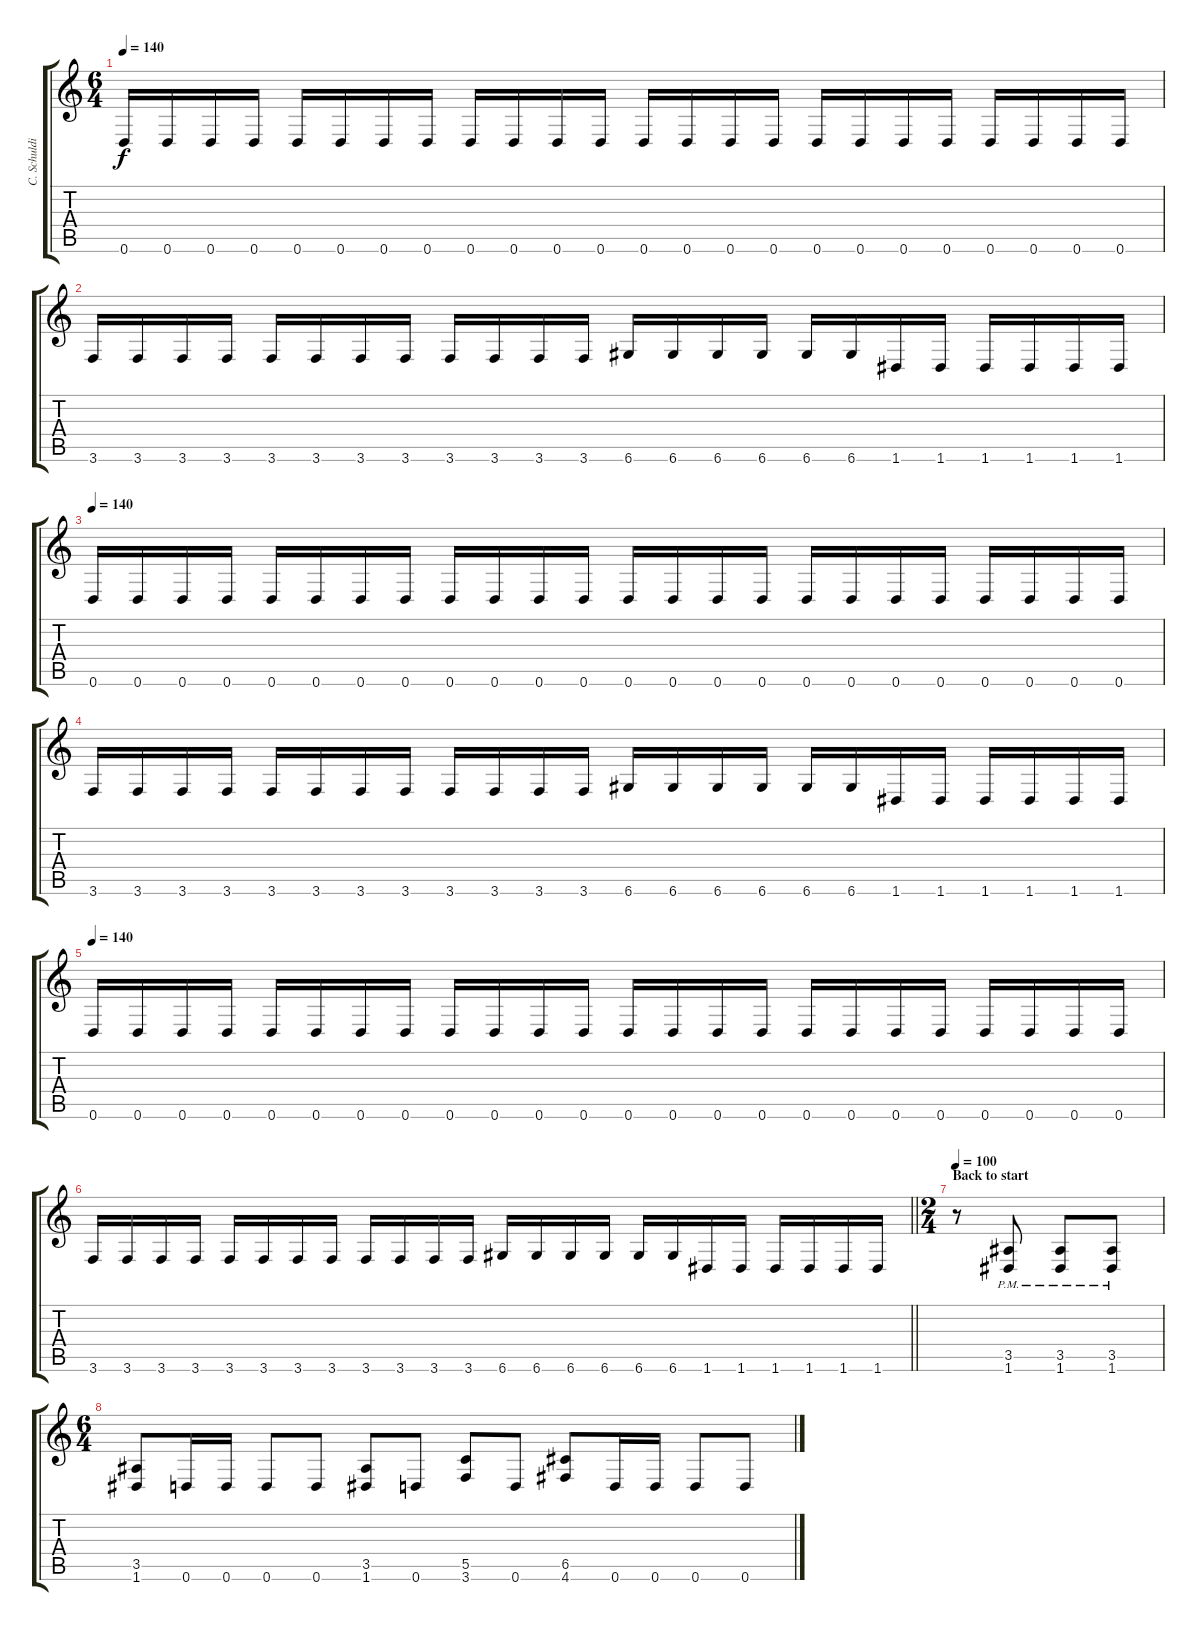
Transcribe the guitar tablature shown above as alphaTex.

\track ("C. Schuldiner" "C. Schuldi") {instrument distortionguitar}
\staff {score tabs}
\tuning (D4 A3 F3 C3 G2 D2) {hide}
\ts (6 4)
\tempo 140
\clef g2
\ks c
0.6.16{dy f} 0.6.16 0.6.16 0.6.16 0.6.16 0.6.16 0.6.16 0.6.16 0.6.16 0.6.16 0.6.16 0.6.16 0.6.16 0.6.16 0.6.16 0.6.16 0.6.16 0.6.16 0.6.16 0.6.16 0.6.16 0.6.16 0.6.16 0.6.16 |
3.6.16 3.6.16 3.6.16 3.6.16 3.6.16 3.6.16 3.6.16 3.6.16 3.6.16 3.6.16 3.6.16 3.6.16 6.6.16 6.6.16 6.6.16 6.6.16 6.6.16 6.6.16 1.6.16 1.6.16 1.6.16 1.6.16 1.6.16 1.6.16 |
\tempo 140
0.6.16 0.6.16 0.6.16 0.6.16 0.6.16 0.6.16 0.6.16 0.6.16 0.6.16 0.6.16 0.6.16 0.6.16 0.6.16 0.6.16 0.6.16 0.6.16 0.6.16 0.6.16 0.6.16 0.6.16 0.6.16 0.6.16 0.6.16 0.6.16 |
3.6.16 3.6.16 3.6.16 3.6.16 3.6.16 3.6.16 3.6.16 3.6.16 3.6.16 3.6.16 3.6.16 3.6.16 6.6.16 6.6.16 6.6.16 6.6.16 6.6.16 6.6.16 1.6.16 1.6.16 1.6.16 1.6.16 1.6.16 1.6.16 |
\tempo 140
0.6.16 0.6.16 0.6.16 0.6.16 0.6.16 0.6.16 0.6.16 0.6.16 0.6.16 0.6.16 0.6.16 0.6.16 0.6.16 0.6.16 0.6.16 0.6.16 0.6.16 0.6.16 0.6.16 0.6.16 0.6.16 0.6.16 0.6.16 0.6.16 |
\barLineRight lightlight
3.6.16 3.6.16 3.6.16 3.6.16 3.6.16 3.6.16 3.6.16 3.6.16 3.6.16 3.6.16 3.6.16 3.6.16 6.6.16 6.6.16 6.6.16 6.6.16 6.6.16 6.6.16 1.6.16 1.6.16 1.6.16 1.6.16 1.6.16 1.6.16 |
\ts (2 4)
\section ("" "Back to start")
\tempo 105
\tempo 100
r.8 (3.5{pm} 1.6{pm}).8 (3.5{pm} 1.6{pm}).8 (3.5{pm} 1.6{pm}).8 |
\ts (6 4)
(3.5 1.6).8 0.6.16 0.6.16 0.6.8 0.6.8 (3.5 1.6).8 0.6.8 (5.5 3.6).8 0.6.8 (6.5 4.6).8 0.6.16 0.6.16 0.6.8 0.6.8
